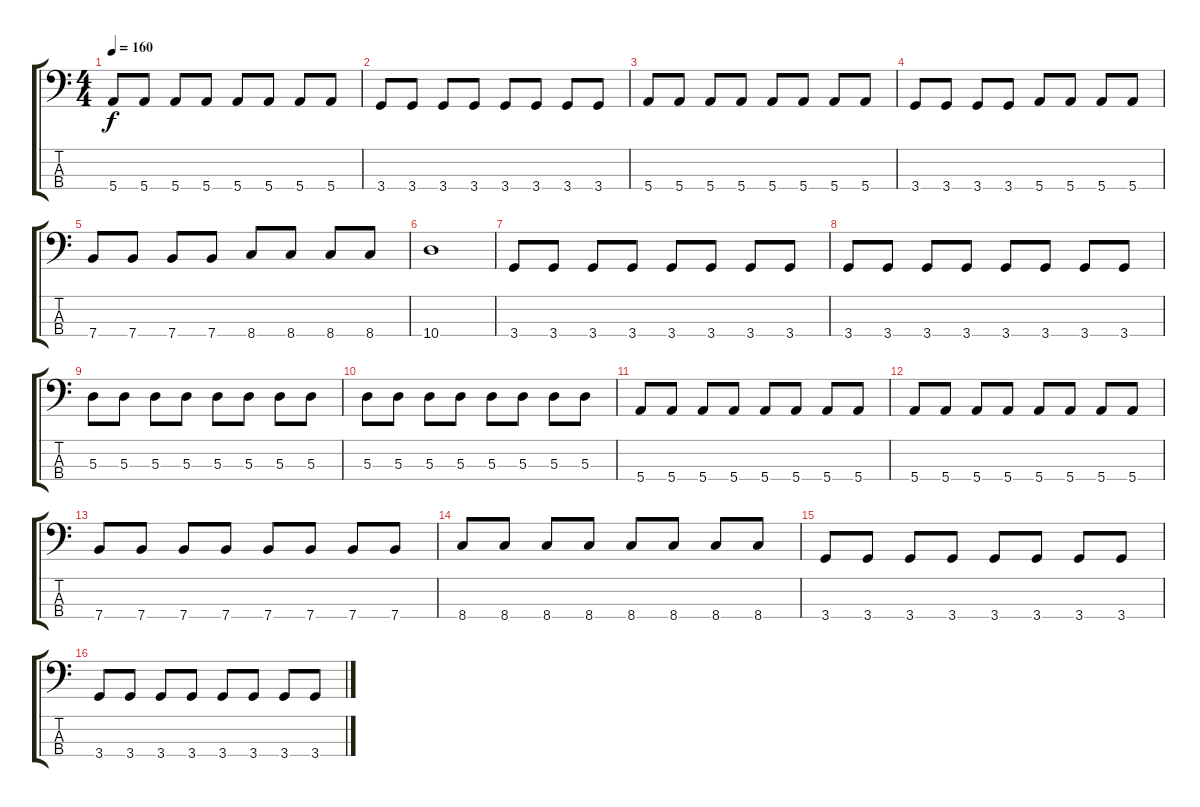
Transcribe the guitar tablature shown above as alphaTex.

\track "" {instrument electricbassfinger}
\staff {score tabs}
\tuning (G2 D2 A1 E1) {hide}
\ts (4 4)
\tempo 160
\clef f4
\ks c
5.4.8{dy f} 5.4.8 5.4.8 5.4.8 5.4.8 5.4.8 5.4.8 5.4.8 |
3.4.8 3.4.8 3.4.8 3.4.8 3.4.8 3.4.8 3.4.8 3.4.8 |
5.4.8 5.4.8 5.4.8 5.4.8 5.4.8 5.4.8 5.4.8 5.4.8 |
3.4.8 3.4.8 3.4.8 3.4.8 5.4.8 5.4.8 5.4.8 5.4.8 |
7.4.8 7.4.8 7.4.8 7.4.8 8.4.8 8.4.8 8.4.8 8.4.8 |
10.4.1 |
3.4.8 3.4.8 3.4.8 3.4.8 3.4.8 3.4.8 3.4.8 3.4.8 |
3.4.8 3.4.8 3.4.8 3.4.8 3.4.8 3.4.8 3.4.8 3.4.8 |
5.3.8 5.3.8 5.3.8 5.3.8 5.3.8 5.3.8 5.3.8 5.3.8 |
5.3.8 5.3.8 5.3.8 5.3.8 5.3.8 5.3.8 5.3.8 5.3.8 |
5.4.8 5.4.8 5.4.8 5.4.8 5.4.8 5.4.8 5.4.8 5.4.8 |
5.4.8 5.4.8 5.4.8 5.4.8 5.4.8 5.4.8 5.4.8 5.4.8 |
7.4.8 7.4.8 7.4.8 7.4.8 7.4.8 7.4.8 7.4.8 7.4.8 |
8.4.8 8.4.8 8.4.8 8.4.8 8.4.8 8.4.8 8.4.8 8.4.8 |
3.4.8 3.4.8 3.4.8 3.4.8 3.4.8 3.4.8 3.4.8 3.4.8 |
3.4.8 3.4.8 3.4.8 3.4.8 3.4.8 3.4.8 3.4.8 3.4.8
